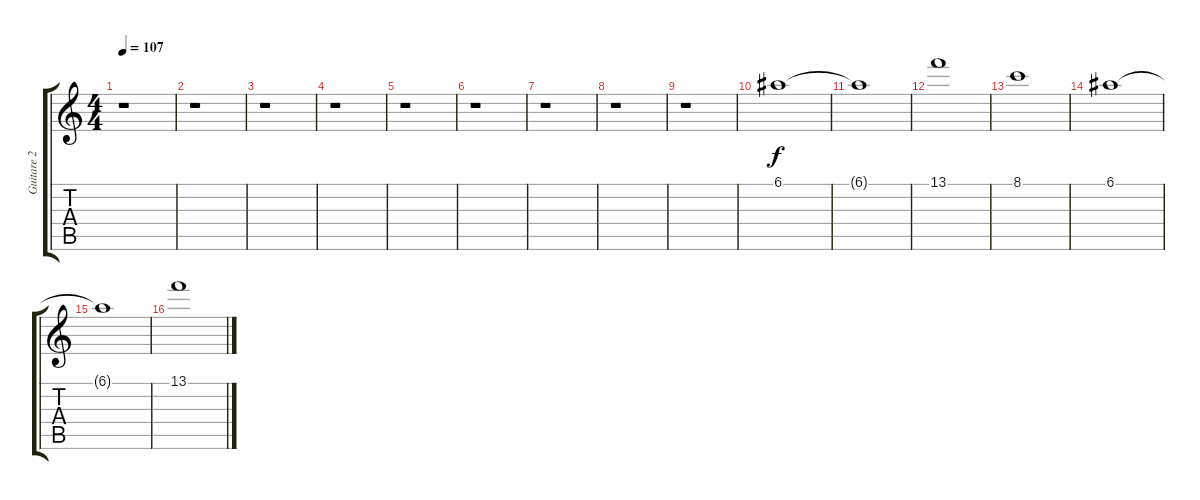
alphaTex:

\track ("Guitare 2" "Guitare 2") {instrument overdrivenguitar}
\staff {score tabs}
\tuning (E4 B3 G3 D3 A2 E2) {hide}
\ts (4 4)
\tempo 107
\clef g2
\ks c
r.1{dy mp} |
r.1 |
r.1 |
r.1 |
r.1 |
r.1 |
r.1 |
r.1 |
r.1 |
6.1.1{dy f} |
6.1{t}.1 |
13.1.1 |
8.1.1 |
6.1.1 |
6.1{t}.1 |
13.1.1
